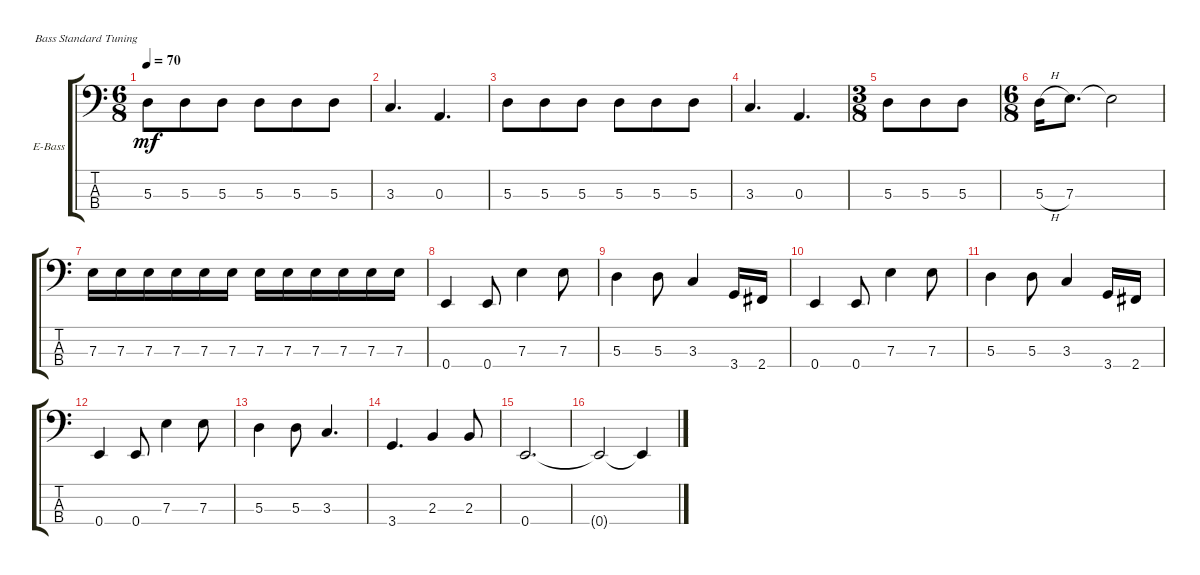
\defaultSystemsLayout 4
\bracketExtendMode groupsimilarinstruments
\firstSystemTrackNameOrientation horizontal
\otherSystemsTrackNameOrientation horizontal
\track ("Electric Bass" "E-Bass") {instrument electricbassfinger}
\staff {score tabs}
\tuning (G2 D2 A1 E1)
\ts (6 8)
\tempo 70
\clef f4
\scale
0.333333
\ks c
5.3.8{dy mf} 5.3.8 5.3.8 5.3.8 5.3.8 5.3.8 |
\scale
0.333333 3.3.4{d} 0.3.4{d} |
\scale
0.257261 5.3.8 5.3.8 5.3.8 5.3.8 5.3.8 5.3.8 |
\scale
0.257261 3.3.4{d} 0.3.4{d} |
\ts (3 8)
\scale
0.485477 5.3.8 5.3.8 5.3.8 |
\ts (6 8)
\scale
0.485477 5.3{h}.16 7.3.8{d} 7.3{t}.2 |
\scale
0.257261 7.3.16 7.3.16 7.3.16 7.3.16 7.3.16 7.3.16 7.3.16 7.3.16 7.3.16 7.3.16 7.3.16 7.3.16 |
\scale
0.257261 0.4.4 0.4.8 7.3.4 7.3.8 |
\scale
0.333333 5.3.4 5.3.8 3.3.4 3.4.16 2.4.16 |
\scale
0.333333 0.4.4 0.4.8 7.3.4 7.3.8 |
\scale
0.333333 5.3.4 5.3.8 3.3.4 3.4.16 2.4.16 |
\scale
0.333333 0.4.4 0.4.8 7.3.4 7.3.8 |
\scale
0.333333 5.3.4 5.3.8 3.3.4{d} |
\scale
0.333333 3.4.4{d} 2.3.4 2.3.8 |
\scale
0.333333 0.4.2{d} |
\scale
0.333333 0.4{t}.2 0.4{t}.4
